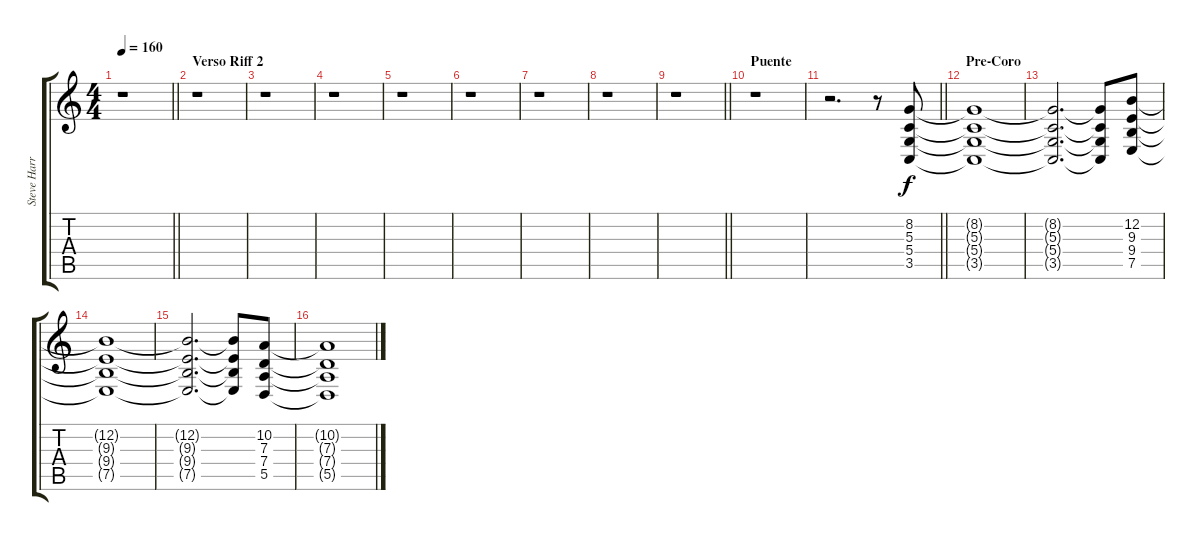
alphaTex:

\track ("Steve Harris (Sintetizador)" "Steve Harr") {instrument synthstrings2}
\staff {score tabs}
\tuning (E4 B3 G3 D3 A2 E2) {hide}
\ts (4 4)
\tempo 160
\clef g2
\barLineRight lightlight
\ks c
r.1{dy f} |
\section ("" "Verso Riff 2")
r.1 |
r.1 |
r.1 |
r.1 |
r.1 |
r.1 |
r.1 |
\barLineRight lightlight
r.1 |
\section ("" "Puente")
r.1 |
\barLineRight lightlight
r.2{d} r.8 (8.2 5.3 5.4 3.5).8 |
\section ("" "Pre-Coro")
(8.2{t} 5.3{t} 5.4{t} 3.5{t}).1 |
(8.2{t} 5.3{t} 5.4{t} 3.5{t}).2{d} (8.2{t} 5.3{t} 5.4{t} 3.5{t}).8 (12.2 9.3 9.4 7.5).8 |
(12.2{t} 9.3{t} 9.4{t} 7.5{t}).1 |
(12.2{t} 9.3{t} 9.4{t} 7.5{t}).2{d} (12.2{t} 9.3{t} 9.4{t} 7.5{t}).8 (10.2 7.3 7.4 5.5).8 |
(10.2{t} 7.3{t} 7.4{t} 5.5{t}).1
